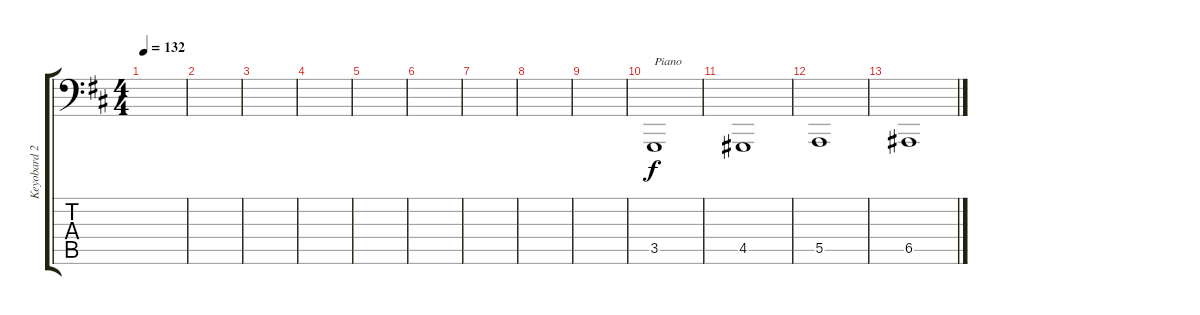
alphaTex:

\track ("Keyobard 2" "Keyobard 2") {instrument synthstrings1}
\staff {score tabs}
\tuning (C3 G2 D2 A1 E1 B0) {hide}
\ts (4 4)
\tempo 132
\clef f4
\ks d
|
|
|
|
|
|
|
|
|
3.5.1{txt "Piano" instrument acousticgrandpiano} |
4.5.1 |
5.5.1 |
6.5.1
